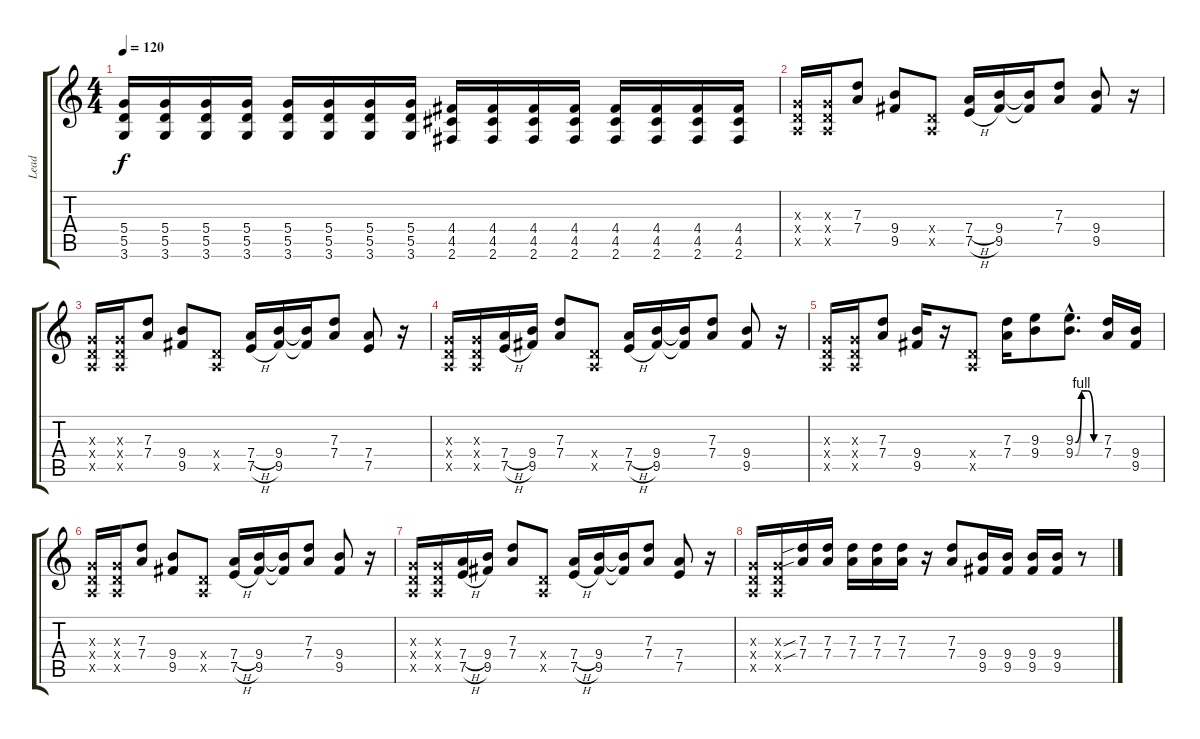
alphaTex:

\track ("Lead" "Lead") {instrument distortionguitar}
\staff {score tabs}
\tuning (E4 B3 G3 D3 A2 E2) {hide}
\ts (4 4)
\tempo 120
\clef g2
\ks c
(5.4 5.5 3.6).16{dy f} (5.4 5.5 3.6).16 (5.4 5.5 3.6).16 (5.4 5.5 3.6).16 (5.4 5.5 3.6).16 (5.4 5.5 3.6).16 (5.4 5.5 3.6).16 (5.4 5.5 3.6).16 (4.4 4.5 2.6).16 (4.4 4.5 2.6).16 (4.4 4.5 2.6).16 (4.4 4.5 2.6).16 (4.4 4.5 2.6).16 (4.4 4.5 2.6).16 (4.4 4.5 2.6).16 (4.4 4.5 2.6).16 |
(0.3{x} 0.4{x} 0.5{x}).16 (0.3{x} 0.4{x} 0.5{x}).16 (7.3 7.4).8 (9.4 9.5).8 (0.4{x} 0.5{x}).8 (7.4{h} 7.5{h}).16 (9.4 9.5).16 (9.4{t} 9.5{t}).16 (7.3 7.4).8 (9.4 9.5).8 r.16 |
(0.3{x} 0.4{x} 0.5{x}).16 (0.3{x} 0.4{x} 0.5{x}).16 (7.3 7.4).8 (9.4 9.5).8 (0.4{x} 0.5{x}).8 (7.4{h} 7.5{h}).16 (9.4 9.5).16 (9.4{t} 9.5{t}).16 (7.3 7.4).8 (7.4 7.5).8 r.16 |
(0.3{x} 0.4{x} 0.5{x}).16 (0.3{x} 0.4{x} 0.5{x}).16 (7.4{h} 7.5{h}).16 (9.4 9.5).16 (7.3 7.4).8 (0.4{x} 0.5{x}).8 (7.4{h} 7.5{h}).16 (9.4 9.5).16 (9.4{t} 9.5{t}).16 (7.3 7.4).8 (9.4 9.5).8 r.16 |
(0.3{x} 0.4{x} 0.5{x}).16 (0.3{x} 0.4{x} 0.5{x}).16 (7.3 7.4).8 (9.4 9.5).16 r.16 (0.4{x} 0.5{x}).8 (7.3 7.4).16 (9.3 9.4).8 (9.3{be (custom 0 0 15 4 30 4 45 0 60 0) hac} 9.4{be (custom 0 0 15 4 30 4 45 0 60 0) hac}).8{d} (7.3 7.4).16 (9.4 9.5).16 |
(0.3{x} 0.4{x} 0.5{x}).16 (0.3{x} 0.4{x} 0.5{x}).16 (7.3 7.4).8 (9.4 9.5).8 (0.4{x} 0.5{x}).8 (7.4{h} 7.5{h}).16 (9.4 9.5).16 (9.4{t} 9.5{t}).16 (7.3 7.4).8 (9.4 9.5).8 r.16 |
(0.3{x} 0.4{x} 0.5{x}).16 (0.3{x} 0.4{x} 0.5{x}).16 (7.4{h} 7.5{h}).16 (9.4 9.5).16 (7.3 7.4).8 (0.4{x} 0.5{x}).8 (7.4{h} 7.5{h}).16 (9.4 9.5).16 (9.4{t} 9.5{t}).16 (7.3 7.4).8 (7.4 7.5).8 r.16 |
(0.3{x} 0.4{x} 0.5{x}).16 (0.3{x} 0.4{x} 0.5{x}).16 (7.3{sib} 7.4{sib}).16 (7.3 7.4).16 (7.3 7.4).16 (7.3 7.4).16 (7.3 7.4).16 r.16 (7.3 7.4).8 (9.4 9.5).16 (9.4 9.5).16 (9.4 9.5).16 (9.4 9.5).16 r.8
